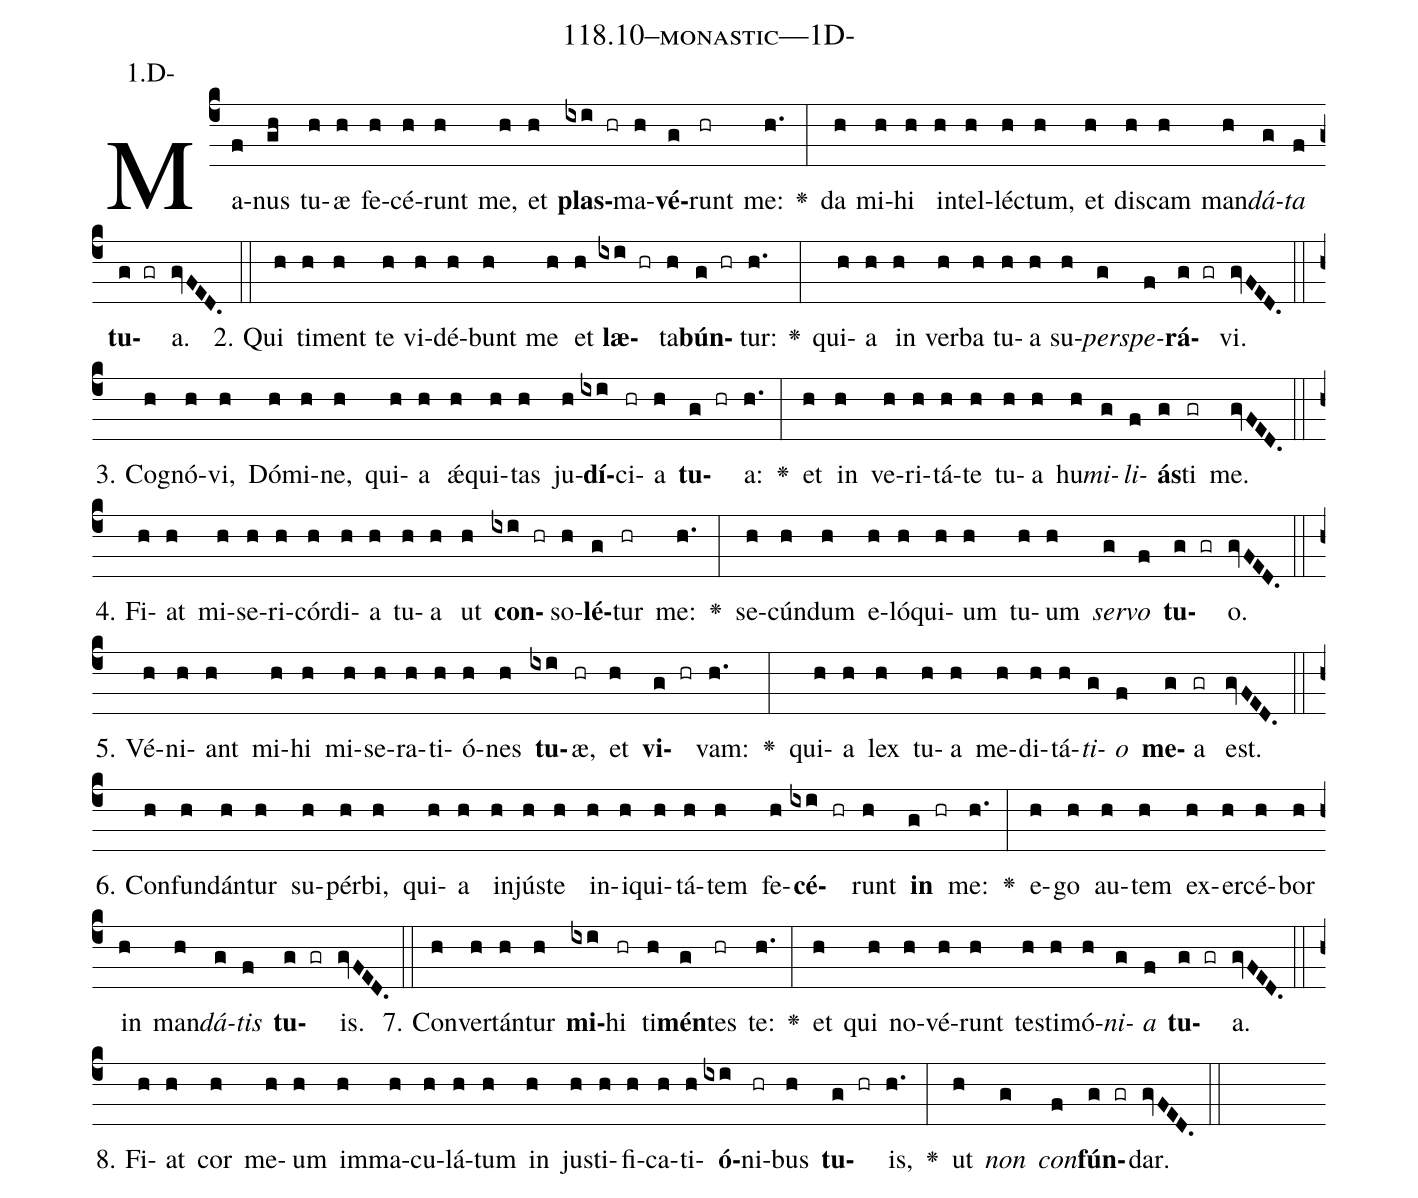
name: 118.10--monastic---1D-;
annotation: 1.D-;
%%
(c4)Ma(f)nus(gh) tu(h)æ(h) fe(h)cé(h)runt(h) me,(h) et(h) <b>plas</b>(ixi hr)ma(h)<b>vé</b>(g)runt(hr) me:(h.) <v>\greheightstar</v>(:) da(h) mi(h)hi(h) in(h)tel(h)léc(h)tum,(h) et(h) dis(h)cam(h) man(h)<i>dá</i>(g)<i>ta</i>(f) <b>tu</b>(g gr)a.(gvFED.) (::)
2. Qui(h) ti(h)ment(h) te(h) vi(h)dé(h)bunt(h) me(h) et(h) <b>læ</b>(ixi hr)ta(h)<b>bún</b>(g hr)tur:(h.) <v>\greheightstar</v>(:) qui(h)a(h) in(h) ver(h)ba(h) tu(h)a(h) su(h)<i>per</i>(g)<i>spe</i>(f)<b>rá</b>(g gr)vi.(gvFED.) (::)
3. Co(h)gnó(h)vi,(h) Dó(h)mi(h)ne,(h) qui(h)a(h) ǽ(h)qui(h)tas(h) ju(h)<b>dí</b>(ixi)ci(hr)a(h) <b>tu</b>(g hr)a:(h.) <v>\greheightstar</v>(:) et(h) in(h) ve(h)ri(h)tá(h)te(h) tu(h)a(h) hu(h)<i>mi</i>(g)<i>li</i>(f)<b>ás</b>(g)ti(gr) me.(gvFED.) (::)
4. Fi(h)at(h) mi(h)se(h)ri(h)cór(h)di(h)a(h) tu(h)a(h) ut(h) <b>con</b>(ixi hr)so(h)<b>lé</b>(g)tur(hr) me:(h.) <v>\greheightstar</v>(:) se(h)cún(h)dum(h) e(h)ló(h)qui(h)um(h) tu(h)um(h) <i>ser</i>(g)<i>vo</i>(f) <b>tu</b>(g gr)o.(gvFED.) (::)
5. Vé(h)ni(h)ant(h) mi(h)hi(h) mi(h)se(h)ra(h)ti(h)ó(h)nes(h) <b>tu</b>(ixi)æ,(hr) et(h) <b>vi</b>(g hr)vam:(h.) <v>\greheightstar</v>(:) qui(h)a(h) lex(h) tu(h)a(h) me(h)di(h)tá(h)<i>ti</i>(g)<i>o</i>(f) <b>me</b>(g)a(gr) est.(gvFED.) (::)
6. Con(h)fun(h)dán(h)tur(h) su(h)pér(h)bi,(h) qui(h)a(h) in(h)jús(h)te(h) in(h)i(h)qui(h)tá(h)tem(h) fe(h)<b>cé</b>(ixi hr)runt(h) <b>in</b>(g hr) me:(h.) <v>\greheightstar</v>(:) e(h)go(h) au(h)tem(h) ex(h)er(h)cé(h)bor(h) in(h) man(h)<i>dá</i>(g)<i>tis</i>(f) <b>tu</b>(g gr)is.(gvFED.) (::)
7. Con(h)ver(h)tán(h)tur(h) <b>mi</b>(ixi)hi(hr) ti(h)<b>mén</b>(g)tes(hr) te:(h.) <v>\greheightstar</v>(:) et(h) qui(h) no(h)vé(h)runt(h) tes(h)ti(h)mó(h)<i>ni</i>(g)<i>a</i>(f) <b>tu</b>(g gr)a.(gvFED.) (::)
8. Fi(h)at(h) cor(h) me(h)um(h) im(h)ma(h)cu(h)lá(h)tum(h) in(h) jus(h)ti(h)fi(h)ca(h)ti(h)<b>ó</b>(ixi)ni(hr)bus(h) <b>tu</b>(g hr)is,(h.) <v>\greheightstar</v>(:) ut(h) <i>non</i>(g) <i>con</i>(f)<b>fún</b>(g gr)dar.(gvFED.) (::)
